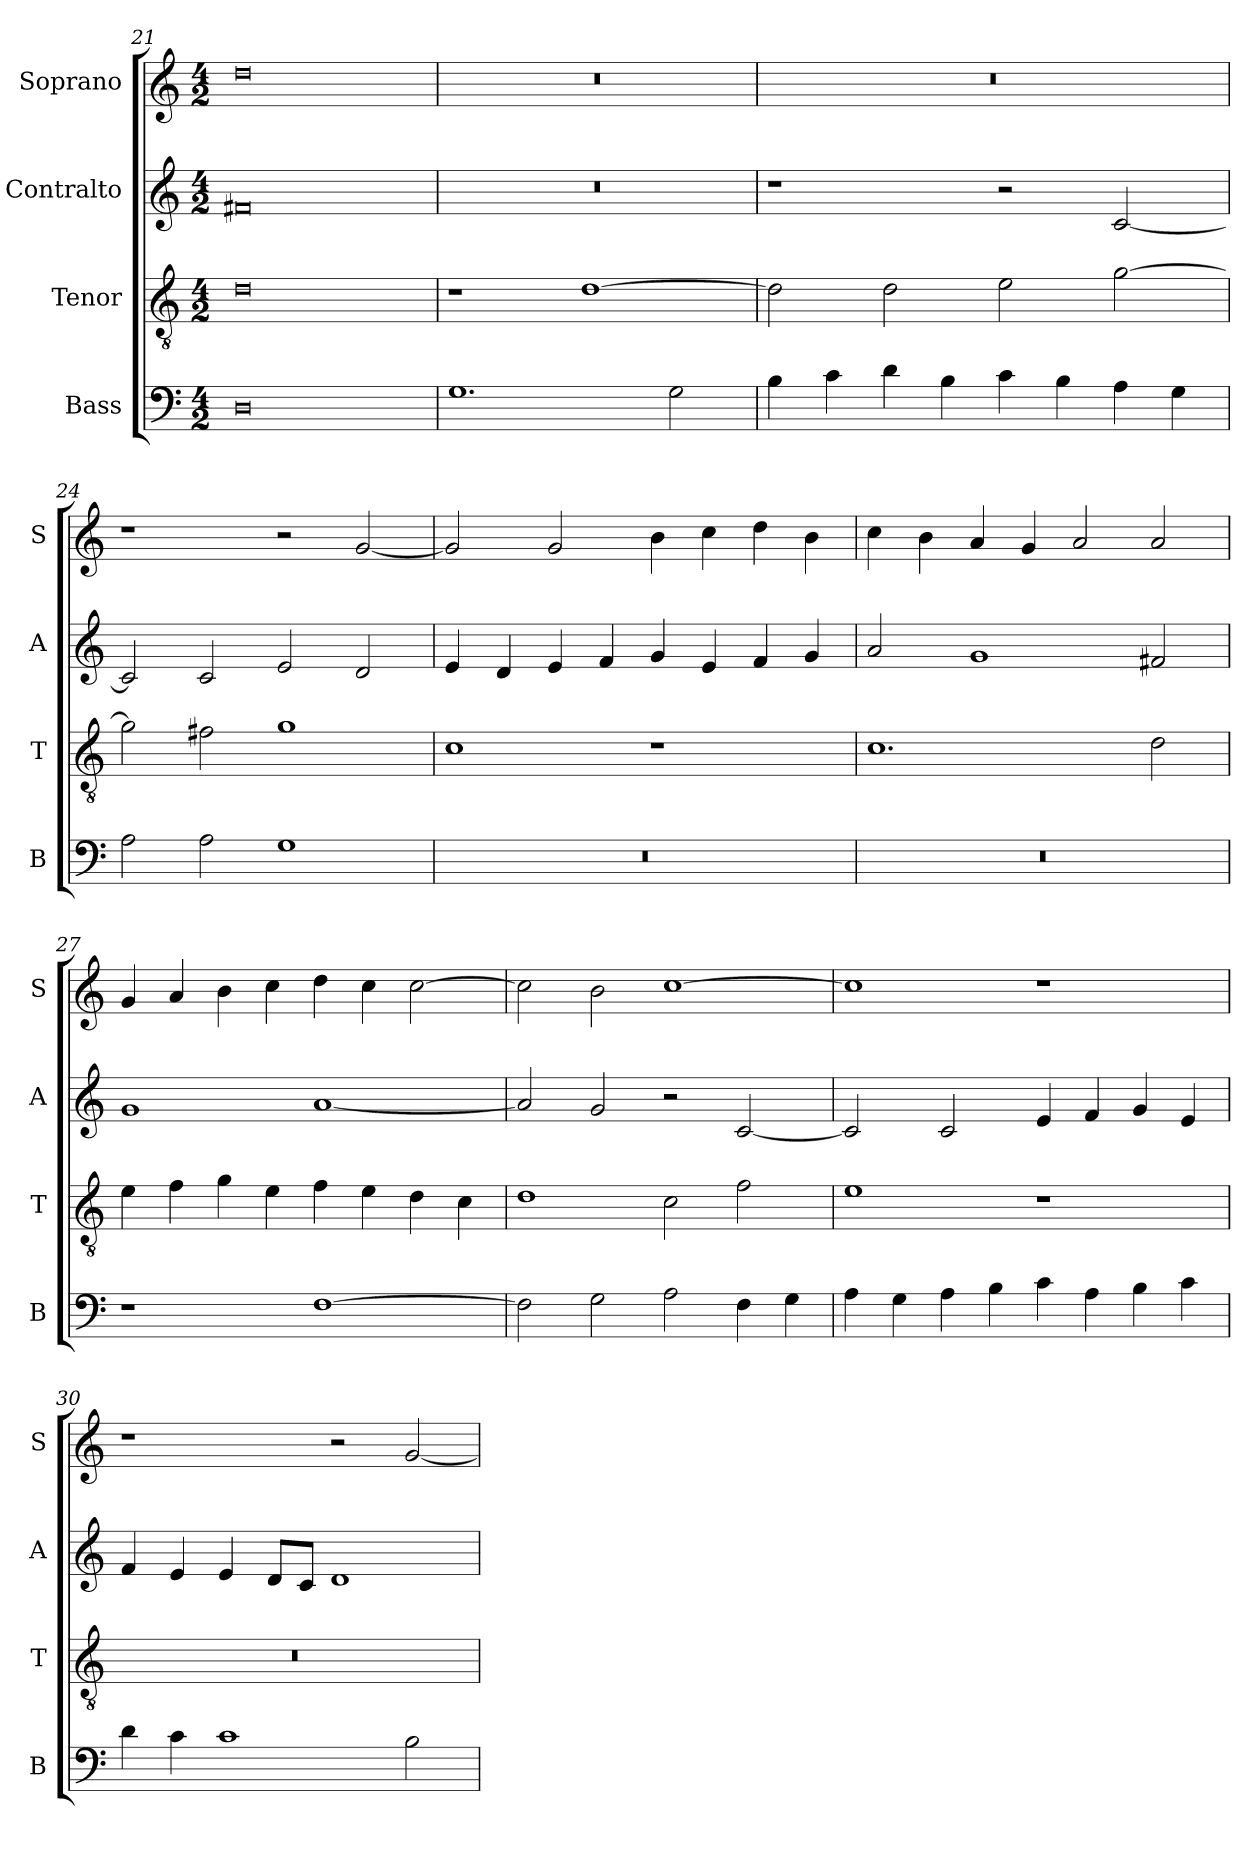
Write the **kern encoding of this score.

**kern	**kern	**kern	**kern
*part4	*part3	*part2	*part1
*staff4	*staff3	*staff2	*staff1
*I"Bass	*I"Tenor	*I"Contralto	*I"Soprano
*I'B	*I'T	*I'A	*I'S
*clefF4	*clefGv2	*clefG2	*clefG2
*k[]	*k[]	*k[]	*k[]
*D:dor	*D:dor	*D:dor	*D:dor
*M4/2	*M4/2	*M4/2	*M4/2
=21	=21	=21	=21
0D	0d	0f#X	0dd
=22	=22	=22	=22
1.G	1r	0r	0r
.	[1d	.	.
2G	.	.	.
=23	=23	=23	=23
4B	2d]	1r	0r
4c	.	.	.
4d	2d	.	.
4B	.	.	.
4c	2e	2r	.
4B	.	.	.
4A	[2g	[2c	.
4G	.	.	.
=24	=24	=24	=24
2A	2g]	2c]	1r
2A	2f#X	2c	.
1G	1g	2e	2r
.	.	2d	[2g
=25	=25	=25	=25
0r	1c	4e	2g]
.	.	4d	.
.	.	4e	2g
.	.	4f	.
.	1r	4g	4b
.	.	4e	4cc
.	.	4f	4dd
.	.	4g	4b
=26	=26	=26	=26
0r	1.c	2a	4cc
.	.	.	4b
.	.	1g	4a
.	.	.	4g
.	.	.	2a
.	2d	2f#X	2a
=27	=27	=27	=27
1r	4e	1g	4g
.	4f	.	4a
.	4g	.	4b
.	4e	.	4cc
[1F	4f	[1a	4dd
.	4e	.	4cc
.	4d	.	[2cc
.	4c	.	.
=28	=28	=28	=28
2F]	1d	2a]	2cc]
2G	.	2g	2b
2A	2c	2r	[1cc
4F	2f	[2c	.
4G	.	.	.
=29	=29	=29	=29
4A	1e	2c]	1cc]
4G	.	.	.
4A	.	2c	.
4B	.	.	.
4c	1r	4e	1r
4A	.	4f	.
4B	.	4g	.
4c	.	4e	.
=30	=30	=30	=30
4d	0r	4f	1r
4c	.	4e	.
1c	.	4e	.
.	.	8d/L	.
.	.	8c/J	.
.	.	1d	2r
2B	.	.	[2g
=	=	=	=
*-	*-	*-	*-
